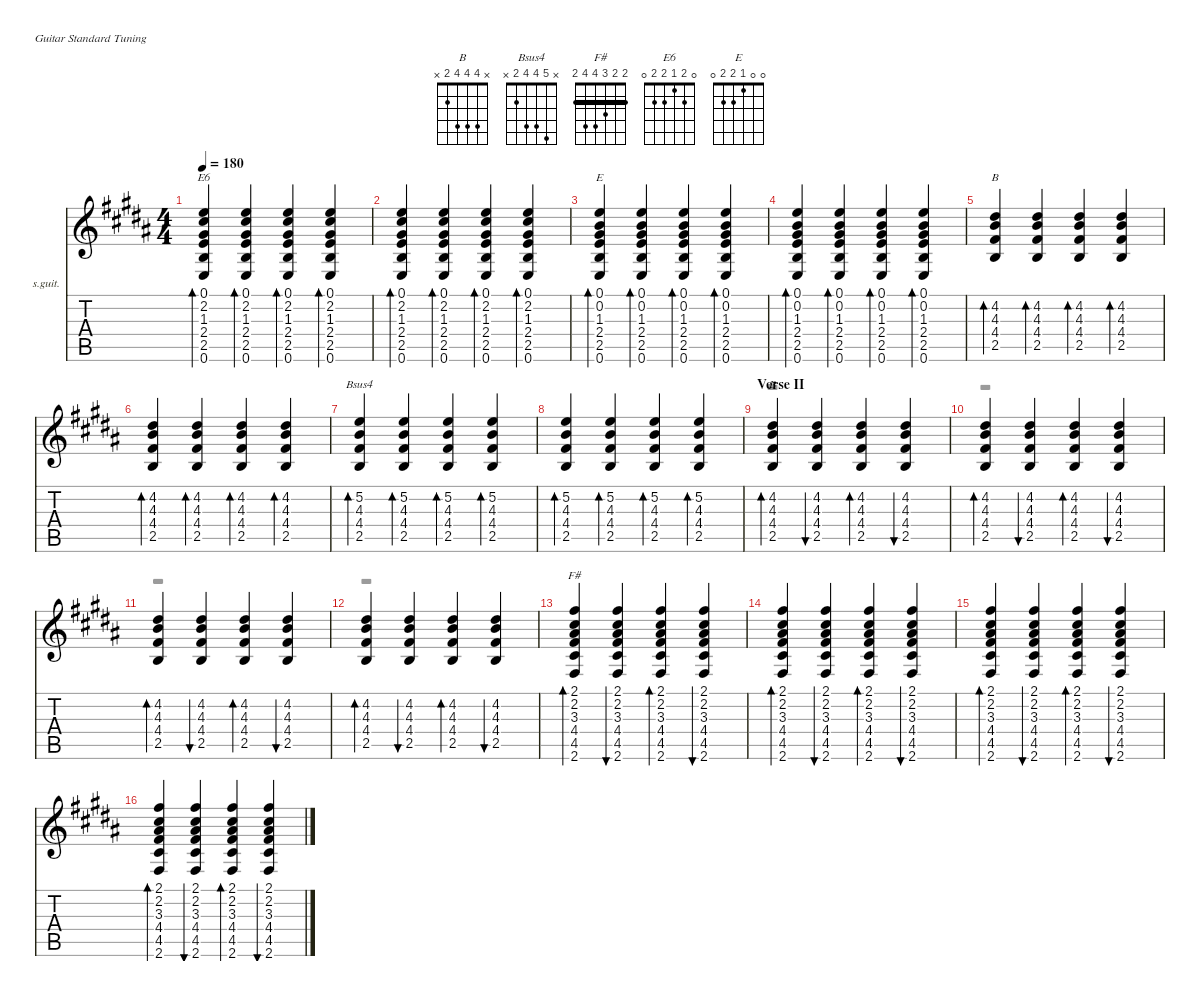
\defaultSystemsLayout 4
\hideDynamics
\bracketExtendMode nobrackets
\firstSystemTrackNameOrientation horizontal
\otherSystemsTrackNameOrientation horizontal
\track ("Guitar II" "s.guit.") {instrument acousticguitarsteel}
\staff {score tabs}
\tuning (E4 B3 G3 D3 A2 E2)
\chord ("B" x 4 4 4 2 x) {showfingering false}
\chord ("Bsus4" x 5 4 4 2 x)
\chord ("F#" 2 2 3 4 4 2) {barre (2 2)}
\chord ("E6" 0 2 1 2 2 0)
\chord ("E" 0 0 1 2 2 0)
\voice
\ts (4 4)
\tempo 180
\clef g2
\ks b
(0.6 2.5 2.4 1.3 2.2 0.1).4{bd 30 ch "E6" dy mp} (0.6 2.5 2.4 1.3 2.2 0.1).4{bd 30} (0.6 2.5 2.4 1.3 2.2 0.1).4{bd 30} (0.6 2.5 2.4 1.3 2.2 0.1).4{bd 30} |
(0.6 2.5 2.4 1.3 2.2 0.1).4{bd 30} (0.6 2.5 2.4 1.3 2.2 0.1).4{bd 30} (0.6 2.5 2.4 1.3 2.2 0.1).4{bd 30} (0.6 2.5 2.4 1.3 2.2 0.1).4{bd 30} |
(0.6 2.5 2.4 1.3 0.2 0.1).4{bd 30 ch "E"} (0.6 2.5 2.4 1.3 0.2 0.1).4{bd 30} (0.6 2.5 2.4 1.3 0.2 0.1).4{bd 30} (0.6 2.5 2.4 1.3 0.2 0.1).4{bd 30} |
(0.6 2.5 2.4 1.3 0.2 0.1).4{bd 30} (0.6 2.5 2.4 1.3 0.2 0.1).4{bd 30} (0.6 2.5 2.4 1.3 0.2 0.1).4{bd 30} (0.6 2.5 2.4 1.3 0.2 0.1).4{bd 30} |
(2.5 4.4 4.3 4.2).4{bd 30 ch "B"} (2.5 4.4 4.3 4.2).4{bd 30} (2.5 4.4 4.3 4.2).4{bd 30} (2.5 4.4 4.3 4.2).4{bd 30} |
(2.5 4.4 4.3 4.2).4{bd 30} (2.5 4.4 4.3 4.2).4{bd 30} (2.5 4.4 4.3 4.2).4{bd 30} (2.5 4.4 4.3 4.2).4{bd 30} |
(2.5 4.4 4.3 5.2).4{bd 30 ch "Bsus4"} (2.5 4.4 4.3 5.2).4{bd 30} (2.5 4.4 4.3 5.2).4{bd 30} (2.5 4.4 4.3 5.2).4{bd 30} |
(2.5 4.4 4.3 5.2).4{bd 30} (2.5 4.4 4.3 5.2).4{bd 30} (2.5 4.4 4.3 5.2).4{bd 30} (2.5 4.4 4.3 5.2).4{bd 30} |
\section ("" "Verse II")
(2.5 4.4 4.3 4.2).4{bd 30 ch "B" dy p} (2.5 4.4 4.3 4.2).4{bu 30} (2.5 4.4 4.3 4.2).4{bd 30} (2.5 4.4 4.3 4.2).4{bu 30} |
(2.5 4.4 4.3 4.2).4{bd 30} (2.5 4.4 4.3 4.2).4{bu 30} (2.5 4.4 4.3 4.2).4{bd 30} (2.5 4.4 4.3 4.2).4{bu 30} |
(2.5 4.4 4.3 4.2).4{bd 30} (2.5 4.4 4.3 4.2).4{bu 30} (2.5 4.4 4.3 4.2).4{bd 30} (2.5 4.4 4.3 4.2).4{bu 30} |
(2.5 4.4 4.3 4.2).4{bd 30} (2.5 4.4 4.3 4.2).4{bu 30} (2.5 4.4 4.3 4.2).4{bd 30} (2.5 4.4 4.3 4.2).4{bu 30} |
(2.6 4.5 4.4 3.3 2.2 2.1).4{bd 30 ch "F#"} (2.6 4.5 4.4 3.3 2.2 2.1).4{bu 30} (2.6 4.5 4.4 3.3 2.2 2.1).4{bd 30} (2.6 4.5 4.4 3.3 2.2 2.1).4{bu 30} |
(2.6 4.5 4.4 3.3 2.2 2.1).4{bd 30} (2.6 4.5 4.4 3.3 2.2 2.1).4{bu 30} (2.6 4.5 4.4 3.3 2.2 2.1).4{bd 30} (2.6 4.5 4.4 3.3 2.2 2.1).4{bu 30} |
(2.6 4.5 4.4 3.3 2.2 2.1).4{bd 30} (2.6 4.5 4.4 3.3 2.2 2.1).4{bu 30} (2.6 4.5 4.4 3.3 2.2 2.1).4{bd 30} (2.6 4.5 4.4 3.3 2.2 2.1).4{bu 30} |
(2.6 4.5 4.4 3.3 2.2 2.1).4{bd 30} (2.6 4.5 4.4 3.3 2.2 2.1).4{bu 30} (2.6 4.5 4.4 3.3 2.2 2.1).4{bd 30} (2.6 4.5 4.4 3.3 2.2 2.1).4{bu 30}
\voice
\clef g2
\ottava regular
\simile none
\ks b
|
|
|
|
|
|
|
|
r.2{dy p} |
r.2 |
r.2 |
r.2 |
|
|
|
\voice
\clef g2
\ottava regular
\simile none
\ks b
|
|
|
|
|
|
|
|
r.2{dy p} |
r.2 |
r.2 |
r.2 |
|
|
|
\voice
\clef g2
\ottava regular
\simile none
\ks b
|
|
|
|
|
|
|
|
r.2{dy p} |
r.2 |
r.2 |
r.2 |
|
|
|
